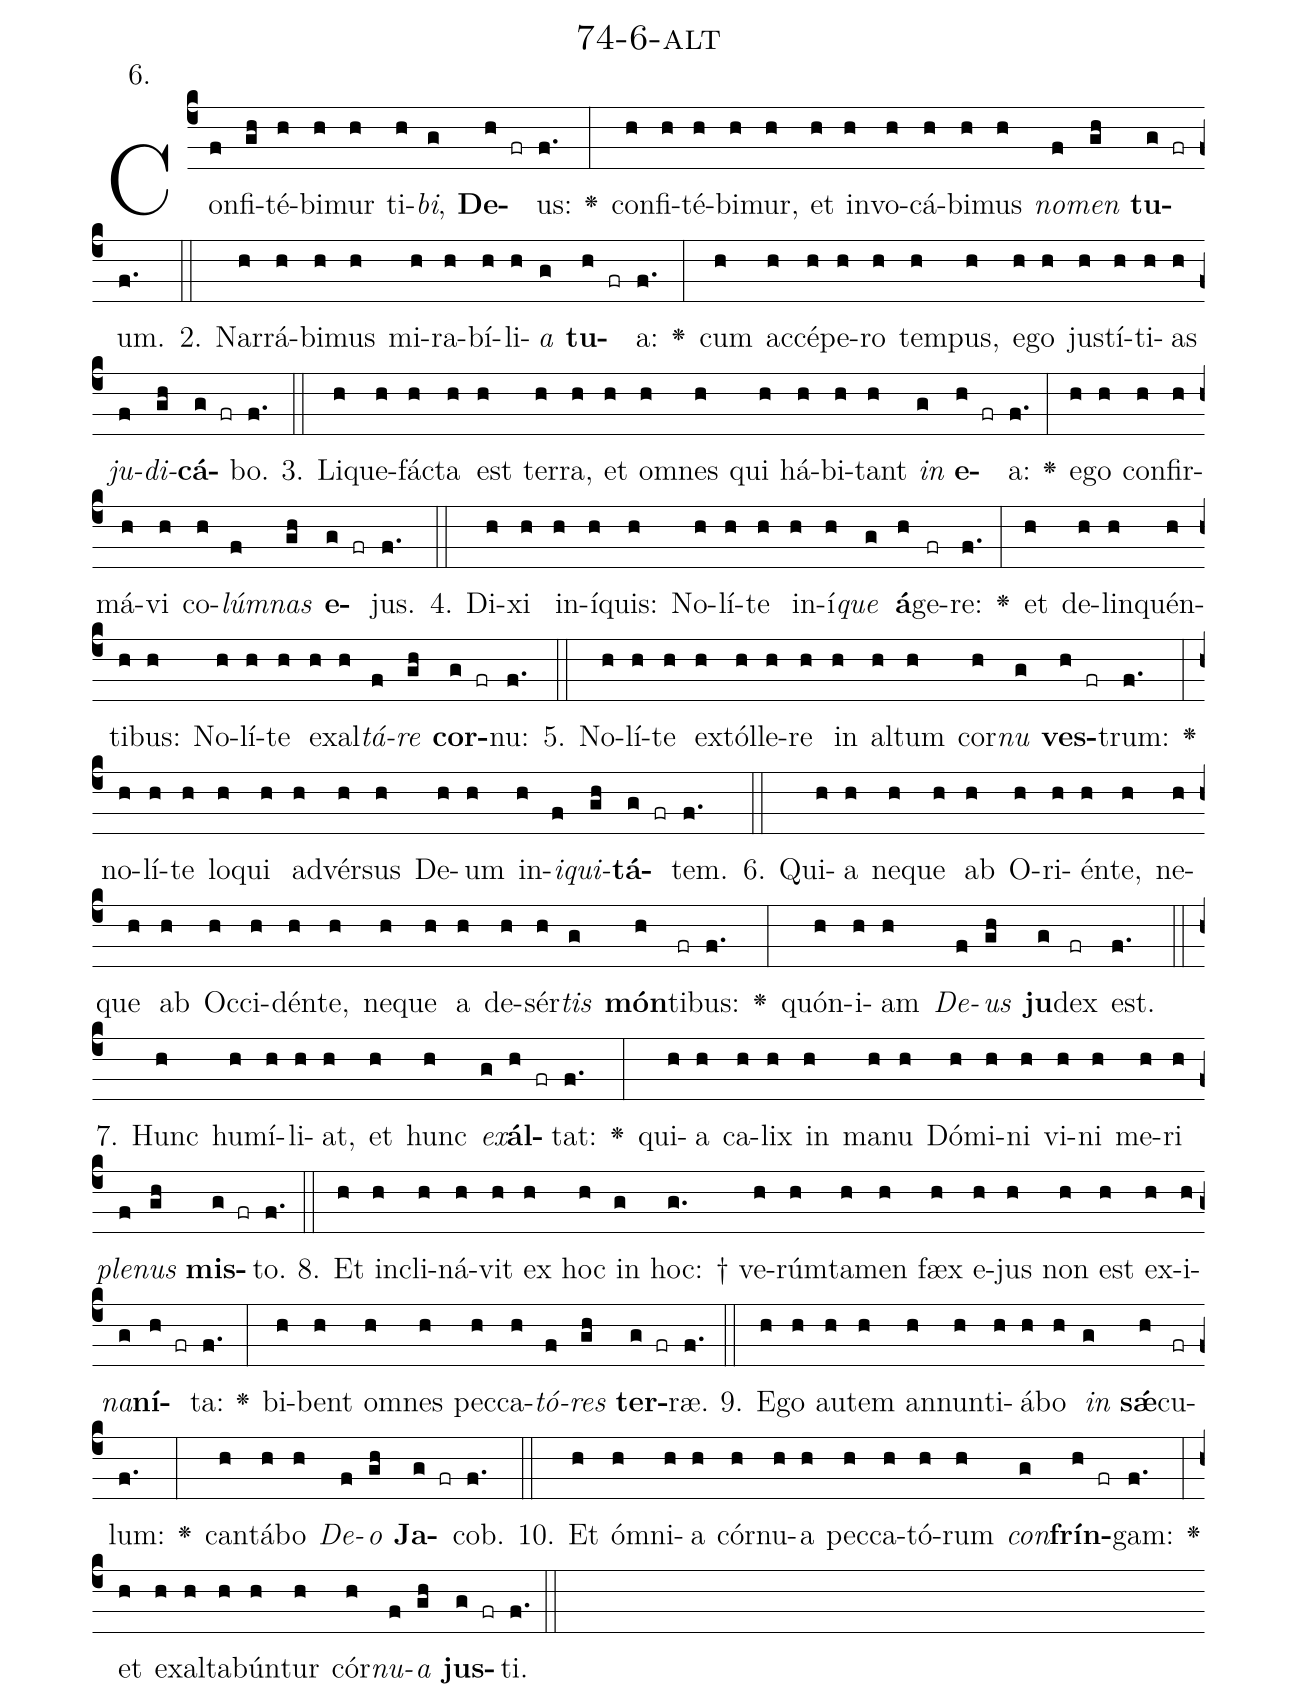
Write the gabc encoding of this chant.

name: 74-6-alt;
annotation: 6.;
%%
(c4)Con(f)fi(gh)té(h)bi(h)mur(h) ti(h)<i>bi</i>,(g) <b>De</b>(h fr)us:(f.) <v>\greheightstar</v>(:) con(h)fi(h)té(h)bi(h)mur,(h) et(h) in(h)vo(h)cá(h)bi(h)mus(h) <i>no</i>(f)<i>men</i>(gh) <b>tu</b>(g fr)um.(f.) (::)
2. Nar(h)rá(h)bi(h)mus(h) mi(h)ra(h)bí(h)li(h)<i>a</i>(g) <b>tu</b>(h fr)a:(f.) <v>\greheightstar</v>(:) cum(h) ac(h)cé(h)pe(h)ro(h) tem(h)pus,(h) e(h)go(h) jus(h)tí(h)ti(h)as(h) <i>ju</i>(f)<i>di</i>(gh)<b>cá</b>(g fr)bo.(f.) (::)
3. Li(h)que(h)fác(h)ta(h) est(h) ter(h)ra,(h) et(h) om(h)nes(h) qui(h) há(h)bi(h)tant(h) <i>in</i>(g) <b>e</b>(h fr)a:(f.) <v>\greheightstar</v>(:) e(h)go(h) con(h)fir(h)má(h)vi(h) co(h)<i>lúm</i>(f)<i>nas</i>(gh) <b>e</b>(g fr)jus.(f.) (::)
4. Di(h)xi(h) in(h)í(h)quis:(h) No(h)lí(h)te(h) in(h)í(h)<i>que</i>(g) <b>á</b>(h)ge(fr)re:(f.) <v>\greheightstar</v>(:) et(h) de(h)lin(h)quén(h)ti(h)bus:(h) No(h)lí(h)te(h) ex(h)al(h)<i>tá</i>(f)<i>re</i>(gh) <b>cor</b>(g fr)nu:(f.) (::)
5. No(h)lí(h)te(h) ex(h)tól(h)le(h)re(h) in(h) al(h)tum(h) cor(h)<i>nu</i>(g) <b>ves</b>(h fr)trum:(f.) <v>\greheightstar</v>(:) no(h)lí(h)te(h) lo(h)qui(h) ad(h)vér(h)sus(h) De(h)um(h) in(h)<i>i</i>(f)<i>qui</i>(gh)<b>tá</b>(g fr)tem.(f.) (::)
6. Qui(h)a(h) ne(h)que(h) ab(h) O(h)ri(h)én(h)te,(h) ne(h)que(h) ab(h) Oc(h)ci(h)dén(h)te,(h) ne(h)que(h) a(h) de(h)sér(h)<i>tis</i>(g) <b>món</b>(h)ti(fr)bus:(f.) <v>\greheightstar</v>(:) quón(h)i(h)am(h) <i>De</i>(f)<i>us</i>(gh) <b>ju</b>(g)dex(fr) est.(f.) (::)
7. Hunc(h) hu(h)mí(h)li(h)at,(h) et(h) hunc(h) <i>ex</i>(g)<b>ál</b>(h fr)tat:(f.) <v>\greheightstar</v>(:) qui(h)a(h) ca(h)lix(h) in(h) ma(h)nu(h) Dó(h)mi(h)ni(h) vi(h)ni(h) me(h)ri(h) <i>ple</i>(f)<i>nus</i>(gh) <b>mis</b>(g fr)to.(f.) (::)
8. Et(h) in(h)cli(h)ná(h)vit(h) ex(h) hoc(h) in(g) hoc: †(g.) ve(h)rúm(h)ta(h)men(h) fæx(h) e(h)jus(h) non(h) est(h) ex(h)i(h)<i>na</i>(g)<b>ní</b>(h fr)ta:(f.) <v>\greheightstar</v>(:) bi(h)bent(h) om(h)nes(h) pec(h)ca(h)<i>tó</i>(f)<i>res</i>(gh) <b>ter</b>(g fr)ræ.(f.) (::)
9. E(h)go(h) au(h)tem(h) an(h)nun(h)ti(h)á(h)bo(h) <i>in</i>(g) <b>sǽ</b>(h)cu(fr)lum:(f.) <v>\greheightstar</v>(:) can(h)tá(h)bo(h) <i>De</i>(f)<i>o</i>(gh) <b>Ja</b>(g fr)cob.(f.) (::)
10. Et(h) óm(h)ni(h)a(h) cór(h)nu(h)a(h) pec(h)ca(h)tó(h)rum(h) <i>con</i>(g)<b>frín</b>(h fr)gam:(f.) <v>\greheightstar</v>(:) et(h) ex(h)al(h)ta(h)bún(h)tur(h) cór(h)<i>nu</i>(f)<i>a</i>(gh) <b>jus</b>(g fr)ti.(f.) (::)
